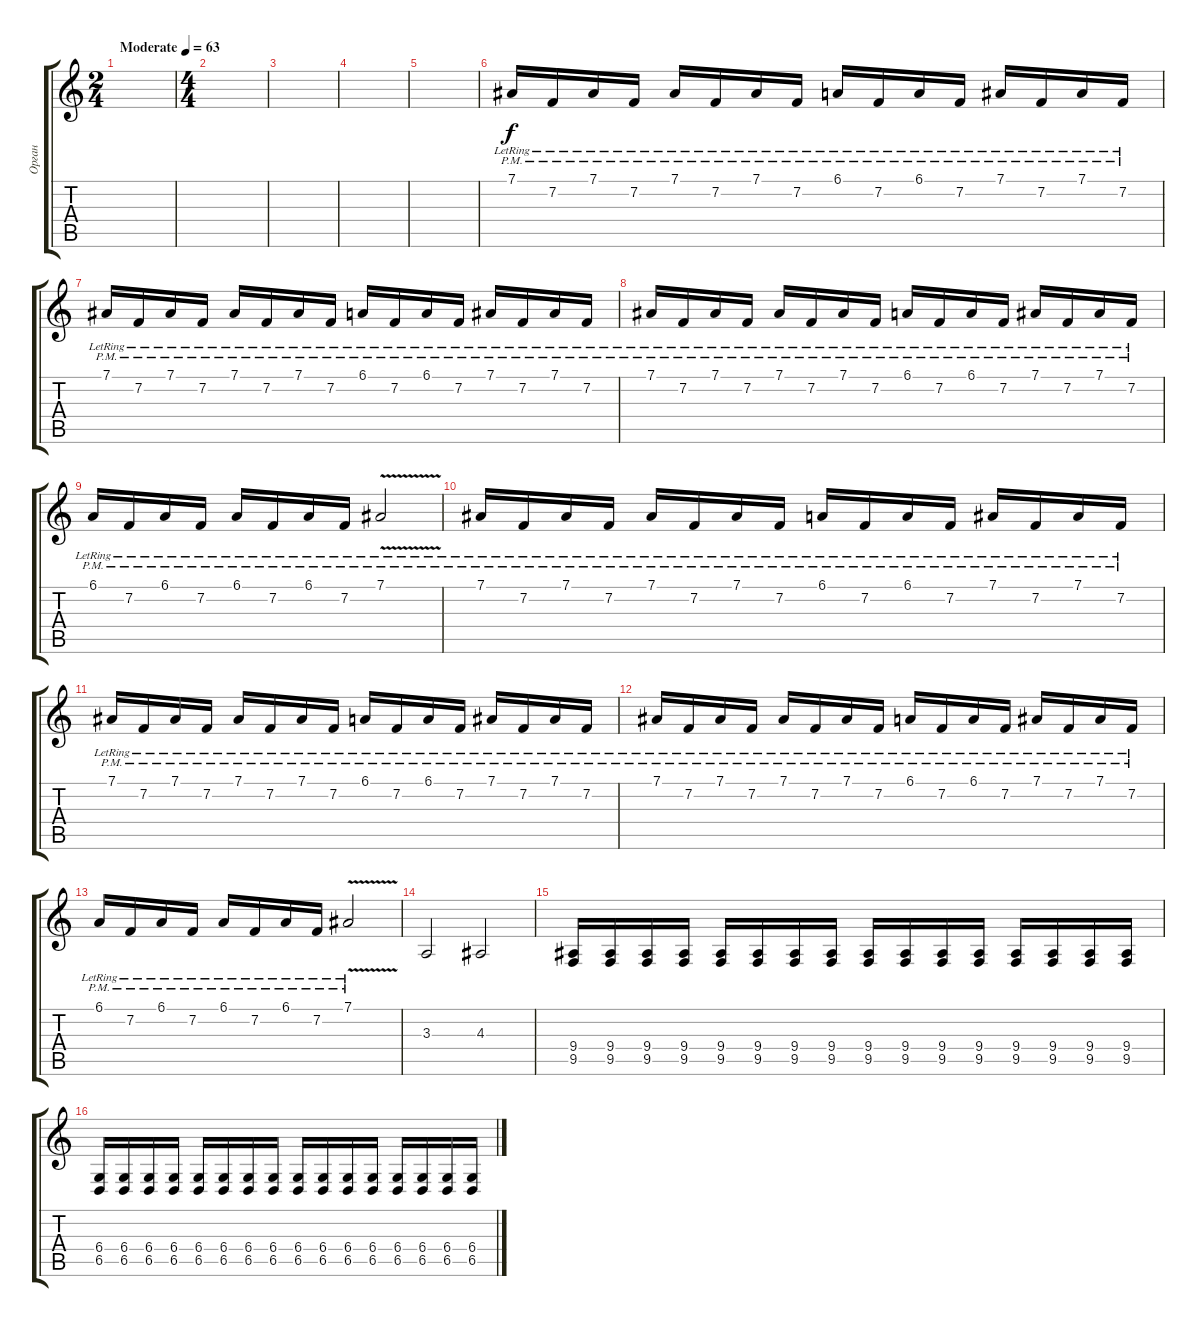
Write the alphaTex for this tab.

\track ("Орган" "Орган") {instrument rockorgan}
\staff {score tabs}
\tuning (Eb4 Bb3 Gb3 Db3 Ab2 Eb2) {hide}
\ts (2 4)
\tempo (63 "Moderate")
\clef g2
\ks c
|
\ts (4 4)
|
|
|
|
7.1{pm lr}.16 7.2{pm lr}.16 7.1{pm lr}.16 7.2{pm lr}.16 7.1{pm lr}.16 7.2{pm lr}.16 7.1{pm lr}.16 7.2{pm lr}.16 6.1{pm lr}.16 7.2{pm lr}.16 6.1{pm lr}.16 7.2{pm lr}.16 7.1{pm lr}.16 7.2{pm lr}.16 7.1{pm lr}.16 7.2{pm lr}.16 |
7.1{pm lr}.16 7.2{pm lr}.16 7.1{pm lr}.16 7.2{pm lr}.16 7.1{pm lr}.16 7.2{pm lr}.16 7.1{pm lr}.16 7.2{pm lr}.16 6.1{pm lr}.16 7.2{pm lr}.16 6.1{pm lr}.16 7.2{pm lr}.16 7.1{pm lr}.16 7.2{pm lr}.16 7.1{pm lr}.16 7.2{pm lr}.16 |
7.1{pm lr}.16 7.2{pm lr}.16 7.1{pm lr}.16 7.2{pm lr}.16 7.1{pm lr}.16 7.2{pm lr}.16 7.1{pm lr}.16 7.2{pm lr}.16 6.1{pm lr}.16 7.2{pm lr}.16 6.1{pm lr}.16 7.2{pm lr}.16 7.1{pm lr}.16 7.2{pm lr}.16 7.1{pm lr}.16 7.2{pm lr}.16 |
6.1{pm lr}.16 7.2{pm lr}.16 6.1{pm lr}.16 7.2{pm lr}.16 6.1{pm lr}.16 7.2{pm lr}.16 6.1{pm lr}.16 7.2{pm lr}.16 7.1{v pm lr}.2 |
7.1{pm lr}.16 7.2{pm lr}.16 7.1{pm lr}.16 7.2{pm lr}.16 7.1{pm lr}.16 7.2{pm lr}.16 7.1{pm lr}.16 7.2{pm lr}.16 6.1{pm lr}.16 7.2{pm lr}.16 6.1{pm lr}.16 7.2{pm lr}.16 7.1{pm lr}.16 7.2{pm lr}.16 7.1{pm lr}.16 7.2{pm lr}.16 |
7.1{pm lr}.16 7.2{pm lr}.16 7.1{pm lr}.16 7.2{pm lr}.16 7.1{pm lr}.16 7.2{pm lr}.16 7.1{pm lr}.16 7.2{pm lr}.16 6.1{pm lr}.16 7.2{pm lr}.16 6.1{pm lr}.16 7.2{pm lr}.16 7.1{pm lr}.16 7.2{pm lr}.16 7.1{pm lr}.16 7.2{pm lr}.16 |
7.1{pm lr}.16 7.2{pm lr}.16 7.1{pm lr}.16 7.2{pm lr}.16 7.1{pm lr}.16 7.2{pm lr}.16 7.1{pm lr}.16 7.2{pm lr}.16 6.1{pm lr}.16 7.2{pm lr}.16 6.1{pm lr}.16 7.2{pm lr}.16 7.1{pm lr}.16 7.2{pm lr}.16 7.1{pm lr}.16 7.2{pm lr}.16 |
6.1{pm lr}.16 7.2{pm lr}.16 6.1{pm lr}.16 7.2{pm lr}.16 6.1{pm lr}.16 7.2{pm lr}.16 6.1{pm lr}.16 7.2{pm lr}.16 7.1{v pm lr}.2 |
3.3.2 4.3.2 |
(9.4 9.5).16 (9.4 9.5).16 (9.4 9.5).16 (9.4 9.5).16 (9.4 9.5).16 (9.4 9.5).16 (9.4 9.5).16 (9.4 9.5).16 (9.4 9.5).16 (9.4 9.5).16 (9.4 9.5).16 (9.4 9.5).16 (9.4 9.5).16 (9.4 9.5).16 (9.4 9.5).16 (9.4 9.5).16 |
(6.4 6.5).16 (6.4 6.5).16 (6.4 6.5).16 (6.4 6.5).16 (6.4 6.5).16 (6.4 6.5).16 (6.4 6.5).16 (6.4 6.5).16 (6.4 6.5).16 (6.4 6.5).16 (6.4 6.5).16 (6.4 6.5).16 (6.4 6.5).16 (6.4 6.5).16 (6.4 6.5).16 (6.4 6.5).16
